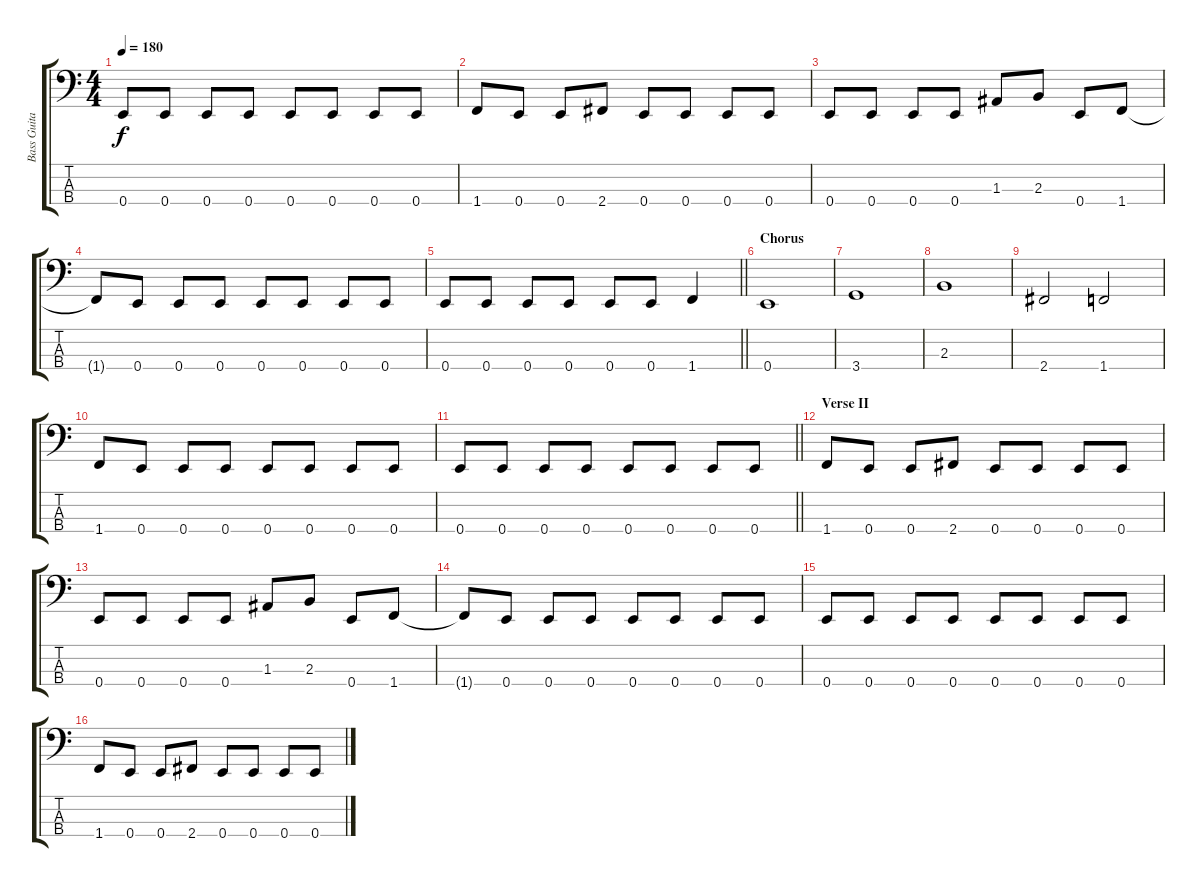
\track ("Bass Guitar" "Bass Guita") {instrument electricbassfinger}
\staff {score tabs}
\tuning (G2 D2 A1 E1) {hide}
\ts (4 4)
\tempo 180
\clef f4
\ks c
0.4.8{dy f} 0.4.8 0.4.8 0.4.8 0.4.8 0.4.8 0.4.8 0.4.8 |
1.4.8 0.4.8 0.4.8 2.4.8 0.4.8 0.4.8 0.4.8 0.4.8 |
0.4.8 0.4.8 0.4.8 0.4.8 1.3.8 2.3.8 0.4.8 1.4.8 |
1.4{t}.8 0.4.8 0.4.8 0.4.8 0.4.8 0.4.8 0.4.8 0.4.8 |
\barLineRight lightlight
0.4.8 0.4.8 0.4.8 0.4.8 0.4.8 0.4.8 1.4.4 |
\section ("" "Chorus")
0.4.1 |
3.4.1 |
2.3.1 |
2.4.2 1.4.2 |
1.4.8 0.4.8 0.4.8 0.4.8 0.4.8 0.4.8 0.4.8 0.4.8 |
\barLineRight lightlight
0.4.8 0.4.8 0.4.8 0.4.8 0.4.8 0.4.8 0.4.8 0.4.8 |
\section ("" "Verse II")
1.4.8 0.4.8 0.4.8 2.4.8 0.4.8 0.4.8 0.4.8 0.4.8 |
0.4.8 0.4.8 0.4.8 0.4.8 1.3.8 2.3.8 0.4.8 1.4.8 |
1.4{t}.8 0.4.8 0.4.8 0.4.8 0.4.8 0.4.8 0.4.8 0.4.8 |
0.4.8 0.4.8 0.4.8 0.4.8 0.4.8 0.4.8 0.4.8 0.4.8 |
1.4.8 0.4.8 0.4.8 2.4.8 0.4.8 0.4.8 0.4.8 0.4.8
